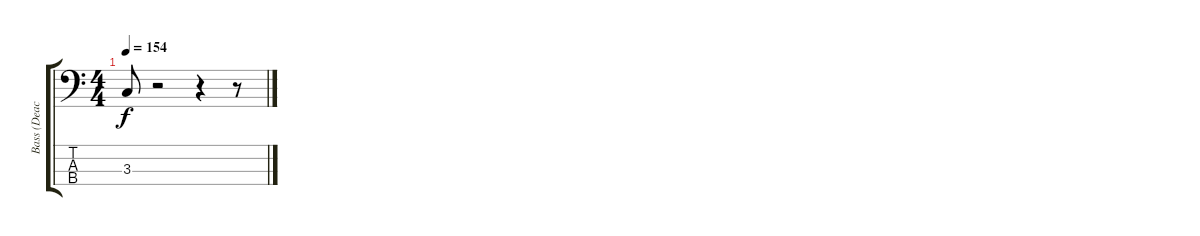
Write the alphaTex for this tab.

\track ("Bass (Deacon)" "Bass (Deac") {instrument electricbassfinger}
\staff {score tabs}
\tuning (G2 D2 A1 E1) {hide}
\ts (4 4)
\tempo 154
\clef f4
\ks c
3.3.8{dy f} r.2 r.4 r.8
